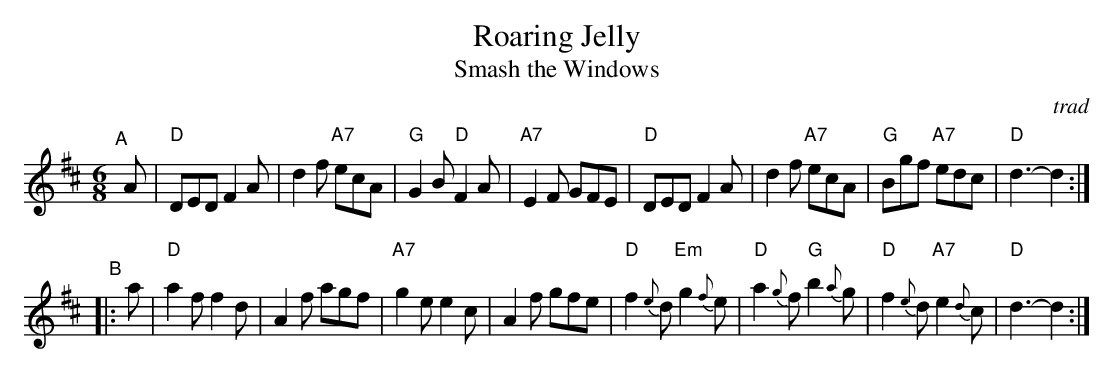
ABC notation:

X:1
T: Roaring Jelly
T: Smash the Windows
O: trad
M: 6/8
L: 1/8
K: D
"^A"[|] A \
| "D"DED F2A | d2f "A7"ecA | "G"G2B "D"F2A | "A7"E2F GFE \
| "D"DED F2A | d2f "A7"ecA | "G"Bgf "A7"edc | "D"d3- d2 :|
"^B"|: a \
| "D"a2f f2d | A2f agf | "A7"g2e e2c | A2f gfe \
| "D"f2{e}d "Em"g2{f}e | "D"a2{g}f "G"b2{a}g | "D"f2{e}d "A7"e2{d}c | "D"d3- d2 :|
